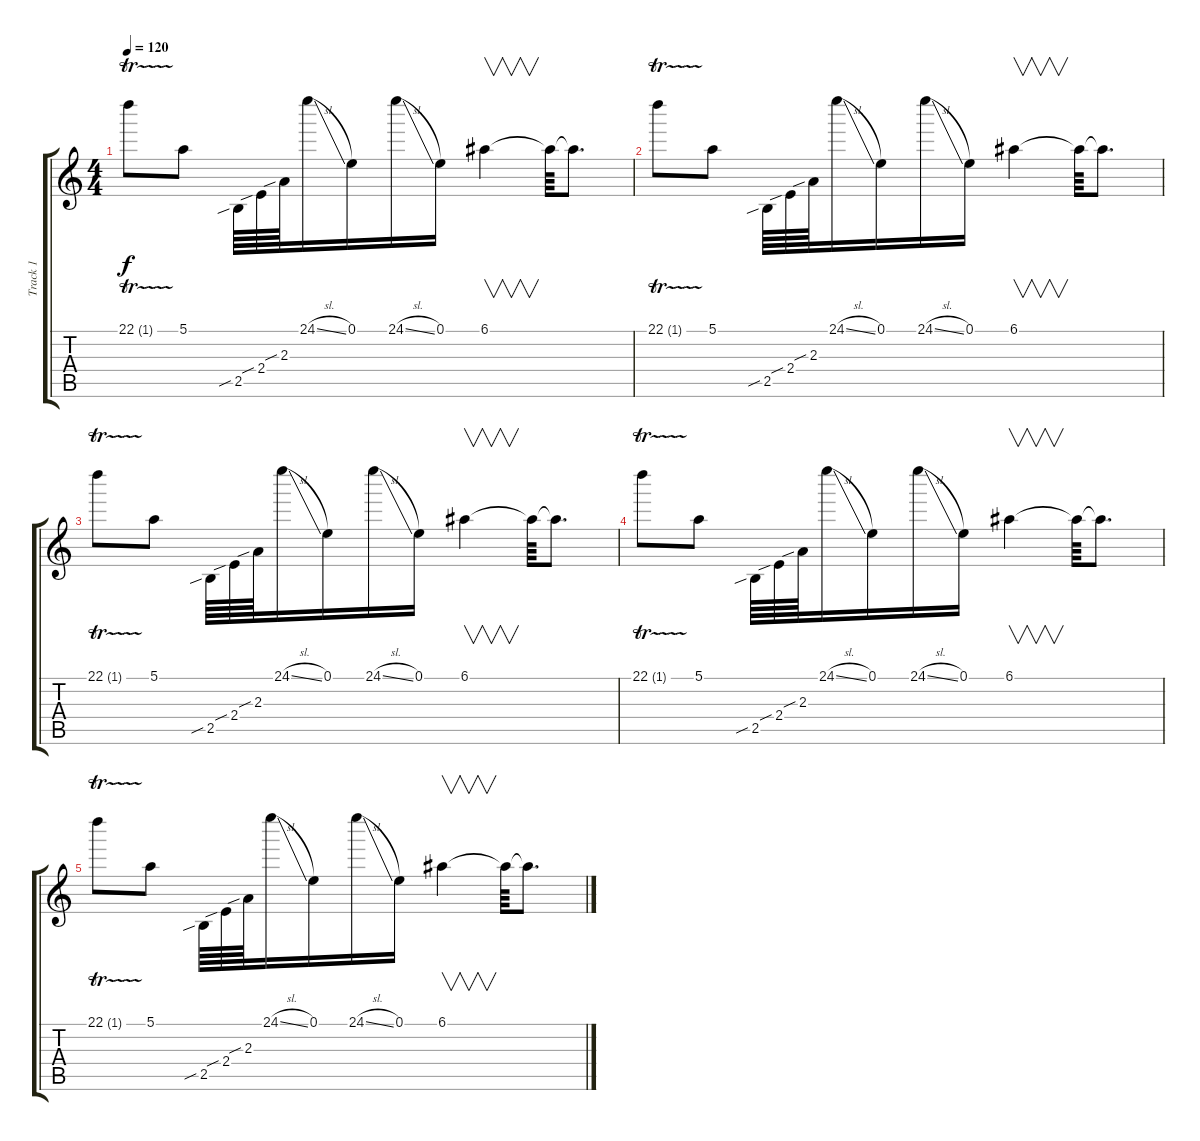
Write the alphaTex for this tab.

\track ("Track 1" "Track 1") {instrument distortionguitar}
\staff {score tabs}
\tuning (E4 B3 G3 D3 A2 E2) {hide}
\ts (4 4)
\tempo 120
\clef g2
\ks c
22.1{tr (1 64)}.8{dy f} 5.1.8 2.5{sib}.64 2.4{sib}.64 2.3{sib}.64 24.1{sl}.16 0.1.16 24.1{sl}.16 0.1.16 6.1.4{v} 6.1{t}.64 6.1{t}.8{d} |
22.1{tr (1 64)}.8 5.1.8 2.5{sib}.64 2.4{sib}.64 2.3{sib}.64 24.1{sl}.16 0.1.16 24.1{sl}.16 0.1.16 6.1.4{v} 6.1{t}.64 6.1{t}.8{d} |
22.1{tr (1 64)}.8 5.1.8 2.5{sib}.64 2.4{sib}.64 2.3{sib}.64 24.1{sl}.16 0.1.16 24.1{sl}.16 0.1.16 6.1.4{v} 6.1{t}.64 6.1{t}.8{d} |
22.1{tr (1 64)}.8 5.1.8 2.5{sib}.64 2.4{sib}.64 2.3{sib}.64 24.1{sl}.16 0.1.16 24.1{sl}.16 0.1.16 6.1.4{v} 6.1{t}.64 6.1{t}.8{d} |
22.1{tr (1 64)}.8 5.1.8 2.5{sib}.64 2.4{sib}.64 2.3{sib}.64 24.1{sl}.16 0.1.16 24.1{sl}.16 0.1.16 6.1.4{v} 6.1{t}.64 6.1{t}.8{d}
